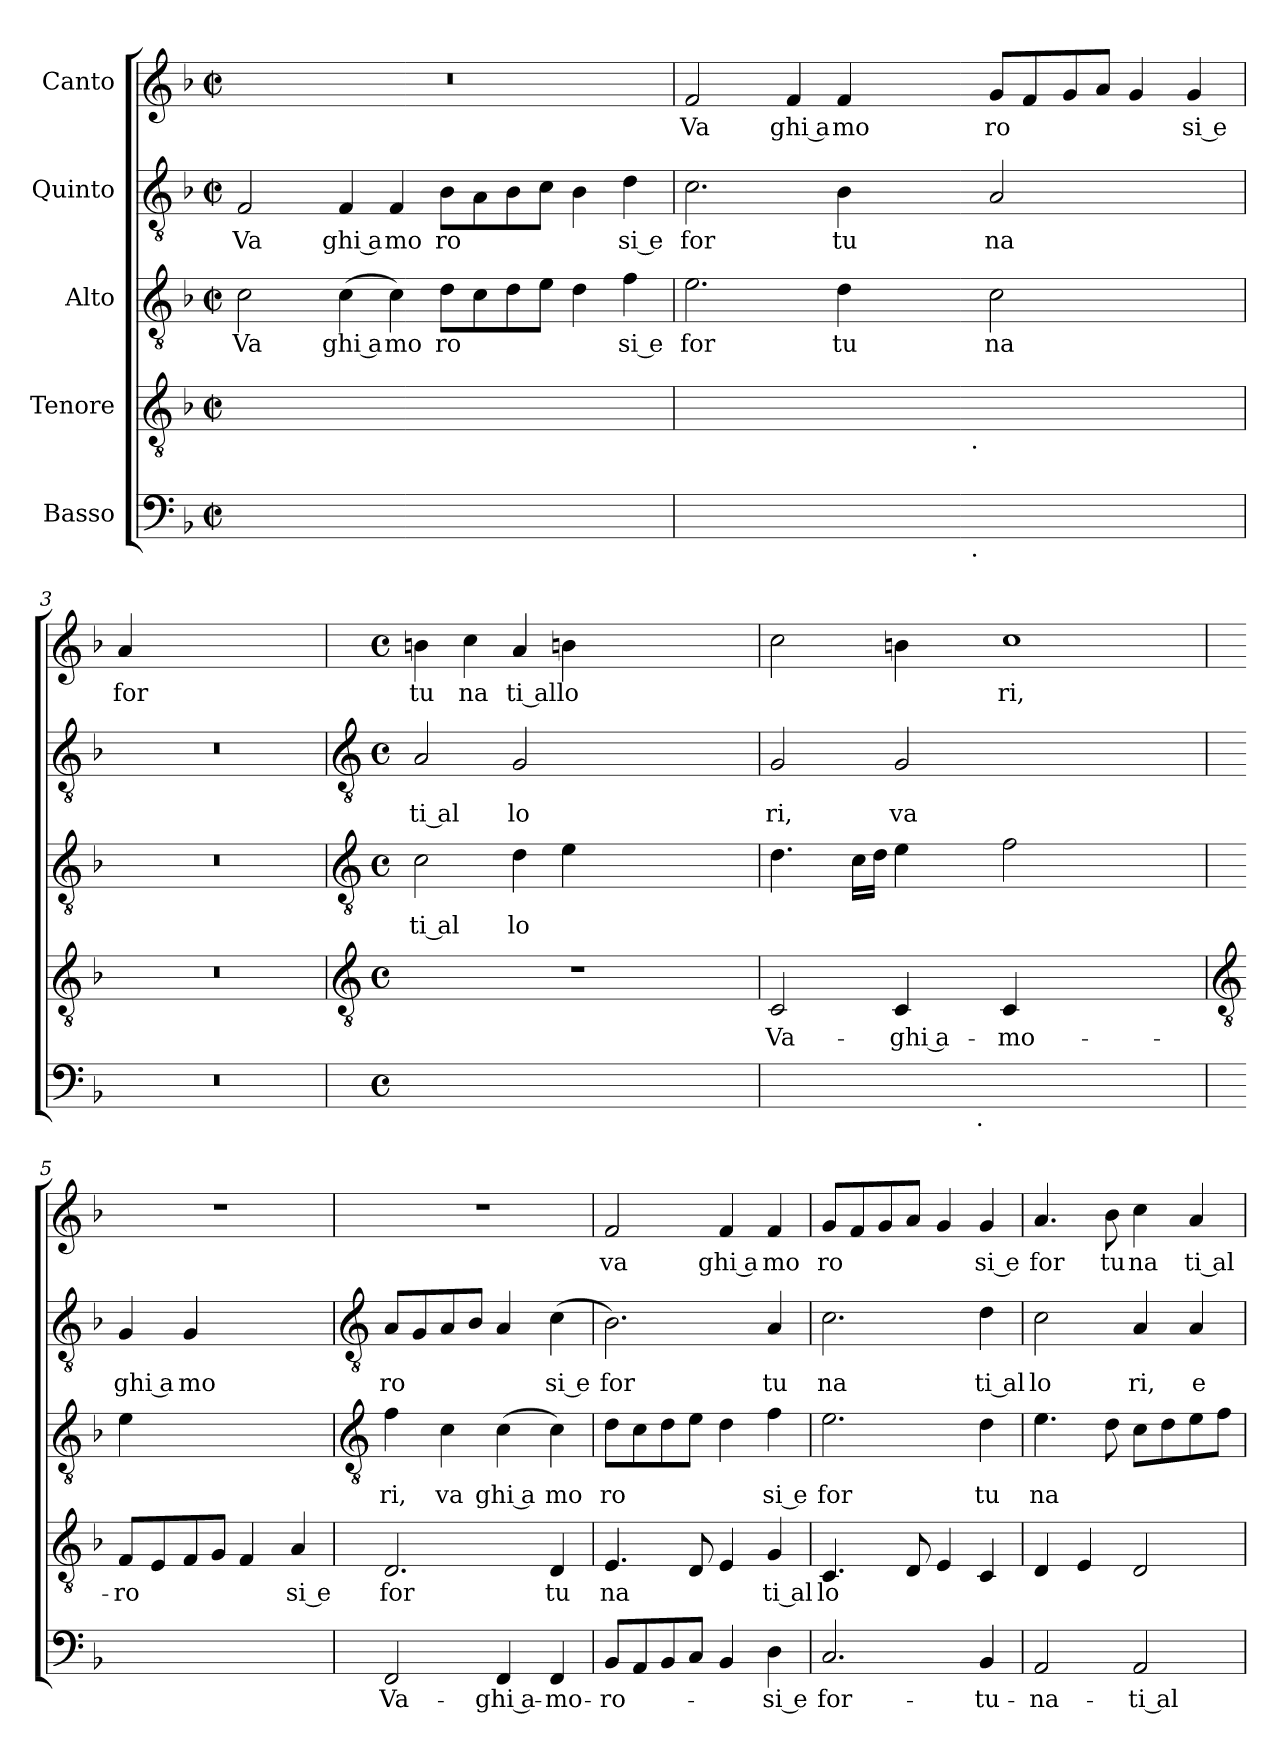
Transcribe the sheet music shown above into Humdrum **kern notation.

**kern	**text	**kern	**text	**kern	**text	**kern	**text	**kern	**text
*part5	*part5	*part4	*part4	*part3	*part3	*part2	*part2	*part1	*part1
*staff5	*staff5	*staff4	*staff4	*staff3	*staff3	*staff2	*staff2	*staff1	*staff1
*I"Basso	*	*I"Tenore	*	*I"Alto	*	*I"Quinto	*	*I"Canto	*
*clefF4	*	*clefGv2	*	*clefGv2	*	*clefGv2	*	*clefG2	*
*k[b-]	*	*k[b-]	*	*k[b-]	*	*k[b-]	*	*k[b-]	*
*F:	*	*F:	*	*F:	*	*F:	*	*F:	*
*M4/2	*	*M4/2	*	*M4/2	*	*M4/2	*	*M4/2	*
*met(c|)	*	*met(c|)	*	*met(c|)	*	*met(c|)	*	*met(c|)	*
=1	=1	=1	=1	=1	=1	=1	=1	=1	=1
!	!	!	!	!	!LO:LY:b	!	!LO:LY:b	!	!
4ryy	.	4ryy	.	2c\	Va	2F/	Va	0r	.
4ryy	.	4ryy	.	.	.	.	.	.	.
!	!	!	!	!	!LO:LY:b	!	!LO:LY:b	!	!
4ryy	.	4ryy	.	(>4c\	ghi a	4F/	ghi a	.	.
!	!	!	!	!	!LO:LY:b	!	!LO:LY:b	!	!
4ryy	.	4ryy	.	4c\)	mo	4F/	mo	.	.
!	!	!	!	!	!LO:LY:b	!	!LO:LY:b	!	!
4ryy	.	4ryy	.	8d\L	ro	8B-\L	ro	.	.
.	.	.	.	8c\	.	8A\	.	.	.
4ryy	.	4ryy	.	8d\	.	8B-\	.	.	.
.	.	.	.	8e\J	.	8c\J	.	.	.
4ryy	.	4ryy	.	4d\	.	4B-\	.	.	.
!	!	!	!	!	!LO:LY:b	!	!LO:LY:b	!	!
4ryy	.	4ryy	.	4f\	si e	4d\	si e	.	.
=2	=2	=2	=2	=2	=2	=2	=2	=2	=2
!	!	!	!	!	!LO:LY:b	!	!LO:LY:b	!	!LO:LY:b
4ryy	.	4ryy	.	2.e\	for	2.c\	for	2f/	Va
4ryy	.	4ryy	.	.	.	.	.	.	.
!	!	!	!	!	!	!	!	!	!LO:LY:b
4ryy	.	4ryy	.	.	.	.	.	4f/	ghi a
!	!	!	!	!	!LO:LY:b	!	!LO:LY:b	!	!LO:LY:b
64ryy	.	64ryy	.	4d\	tu	4B-\	tu	4f/	mo
64ryy	.	64ryy	.	.	.	.	.	.	.
64ryy	.	64ryy	.	.	.	.	.	.	.
64ryy	.	64ryy	.	.	.	.	.	.	.
64ryy	.	64ryy	.	.	.	.	.	.	.
64ryy	.	64ryy	.	.	.	.	.	.	.
64ryy	.	64ryy	.	.	.	.	.	.	.
64ryy	.	64ryy	.	.	.	.	.	.	.
64ryy	.	64ryy	.	.	.	.	.	.	.
64ryy	.	64ryy	.	.	.	.	.	.	.
64ryy	.	64ryy	.	.	.	.	.	.	.
64ryy	.	64ryy	.	.	.	.	.	.	.
64ryy	.	64ryy	.	.	.	.	.	.	.
64ryy	.	64ryy	.	.	.	.	.	.	.
!	!	!LO:TX:b:t=.	!	!	!	!	!	!	!
!LO:TX:b:t=.	!	!	!	!	!	!	!	!	!
64ryy	.	64ryy	.	.	.	.	.	.	.
4ryy	.	4ryy	.	.	.	.	.	.	.
!	!	!	!	!	!LO:LY:b	!	!LO:LY:b	!	!LO:LY:b
.	.	.	.	2c\	na	2A/	na	8g/L	ro
.	.	.	.	.	.	.	.	8f/	.
2ryy	.	2ryy	.	.	.	.	.	.	.
.	.	.	.	.	.	.	.	8g/	.
.	.	.	.	.	.	.	.	8a/J	.
.	.	.	.	2ryy	.	2ryy	.	4g/	.
4ryy	.	4ryy	.	.	.	.	.	.	.
!	!	!	!	!	!	!	!	!	!LO:LY:b
.	.	.	.	.	.	.	.	4g/	si e
64ryy	.	64ryy	.	.	.	.	.	.	.
=3	=3	=3	=3	=3	=3	=3	=3	=3	=3
!	!	!	!	!	!	!	!	!	!LO:LY:b
0r	.	0r	.	0r	.	0r	.	4a/	for
.	.	.	.	.	.	.	.	1..ryy	.
!!LO:LB:g=z
=4	=4	=4	=4	=4	=4	=4	=4	=4	=4
*	*	*clefGv2	*	*clefGv2	*	*clefGv2	*	*	*
*M4/4	*	*M4/4	*	*M4/4	*	*M4/4	*	*M4/4	*
*met(c)	*	*met(c)	*	*met(c)	*	*met(c)	*	*met(c)	*
!	!	!	!	!	!LO:LY:b	!	!LO:LY:b	!	!LO:LY:b
4ryy	.	4ryy	.	2c\	ti al	2A/	ti al	4bn\	tu
!	!	!	!	!	!	!	!	!	!LO:LY:b
4ryy	.	4ryy	.	.	.	.	.	4cc\	na
!	!	!	!	!	!LO:LY:b	!	!LO:LY:b	!	!LO:LY:b
4ryy	.	4ryy	.	4d\	lo	2G/	lo	4a/	ti al
!	!	!	!	!	!	!	!	!	!LO:LY:b
64ryy	.	64ryy	.	4e\	.	.	.	4bn\	lo
4ryy	.	1r	.	.	.	.	.	.	.
.	.	.	.	2ryy	.	2ryy	.	2ryy	.
2.ryy	.	.	.	.	.	.	.	.	.
.	.	.	.	4ryy	.	4ryy	.	4ryy	.
.	.	.	.	64ryy	.	64ryy	.	64ryy	.
=4A	=4A	=4A	=4A	=4A	=4A	=4A	=4A	=4A	=4A
!	!	!	!LO:LY:b	!	!	!	!LO:LY:b	!	!
4ryy	.	2C/	Va-	4.d\	.	2G/	ri,	2cc\	.
4ryy	.	.	.	.	.	.	.	.	.
.	.	.	.	16c\LL	.	.	.	.	.
.	.	.	.	16d\JJ	.	.	.	.	.
!	!	!	!LO:LY:b	!	!	!	!LO:LY:b	!	!
32ryy	.	4C/	-ghi a-	4e\	.	2G/	va	4bn\	.
32ryy	.	.	.	.	.	.	.	.	.
32ryy	.	.	.	.	.	.	.	.	.
32ryy	.	.	.	.	.	.	.	.	.
32ryy	.	.	.	.	.	.	.	.	.
32ryy	.	.	.	.	.	.	.	.	.
!LO:TX:b:t=.	!	!	!	!	!	!	!	!	!
32ryy	.	.	.	.	.	.	.	.	.
4ryy	.	.	.	.	.	.	.	.	.
!	!	!	!LO:LY:b	!	!	!	!	!	!LO:LY:b
.	.	4C/	-mo-	2f\	.	.	.	1cc	ri,
4ryy	.	.	.	.	.	.	.	.	.
.	.	2.ryy	.	.	.	2.ryy	.	.	.
2ryy	.	.	.	.	.	.	.	.	.
.	.	.	.	2ryy	.	.	.	.	.
32ryy	.	.	.	.	.	.	.	.	.
!!LO:LB:g=z
=5A	=5A	=5A	=5A	=5A	=5A	=5A	=5A	=5A	=5A
*	*	*clefGv2	*	*	*	*	*	*	*
!	!	!	!LO:LY:b	!	!	!	!LO:LY:b	!	!
4ryy	.	8F/L	-ro	4e\	.	4G/	ghi a	1r	.
.	.	8E/	.	.	.	.	.	.	.
!	!	!	!	!	!	!	!LO:LY:b	!	!
4ryy	.	8F/	.	2.ryy	.	4G/	mo	.	.
.	.	8G/J	.	.	.	.	.	.	.
32ryy	.	4F/	.	.	.	2ryy	.	.	.
4...ryy	.	.	.	.	.	.	.	.	.
!	!	!	!LO:LY:b	!	!	!	!	!	!
.	.	4A/	si e	.	.	.	.	.	.
!!LO:LB:g=z
=6	=6	=6	=6	=6	=6	=6	=6	=6	=6
*	*	*	*	*clefGv2	*	*clefGv2	*	*	*
!	!LO:LY:b	!	!LO:LY:b	!	!LO:LY:b	!	!LO:LY:b	!	!
2FF/	Va-	2.D/	for	4f\	ri,	8A/L	ro	1r	.
.	.	.	.	.	.	8G/	.	.	.
!	!	!	!	!	!LO:LY:b	!	!	!	!
.	.	.	.	4c\	va	8A/	.	.	.
.	.	.	.	.	.	8B-/J	.	.	.
!	!LO:LY:b	!	!	!	!LO:LY:b	!	!	!	!
4FF/	-ghi a-	.	.	(>4c\	ghi a	4A/	.	.	.
!	!LO:LY:b	!	!LO:LY:b	!	!LO:LY:b	!	!LO:LY:b	!	!
4FF/	-mo-	4D/	tu	4c\)	mo	(>4c\	si e	.	.
=7	=7	=7	=7	=7	=7	=7	=7	=7	=7
!	!LO:LY:b	!	!LO:LY:b	!	!LO:LY:b	!	!LO:LY:b	!	!LO:LY:b
8BB-/L	-ro-	4.E/	na	8d\L	ro	2.B-\)	for	2f/	va
8AA/	.	.	.	8c\	.	.	.	.	.
8BB-/	.	.	.	8d\	.	.	.	.	.
8C/J	.	8D/	.	8e\J	.	.	.	.	.
!	!	!	!	!	!	!	!	!	!LO:LY:b
4BB-/	.	4E/	.	4d\	.	.	.	4f/	ghi a
!	!LO:LY:b	!	!LO:LY:b	!	!LO:LY:b	!	!LO:LY:b	!	!LO:LY:b
4D\	-si e	4G/	ti al	4f\	si e	4A/	tu	4f/	mo
=8	=8	=8	=8	=8	=8	=8	=8	=8	=8
!	!LO:LY:b	!	!LO:LY:b	!	!LO:LY:b	!	!LO:LY:b	!	!LO:LY:b
2.C/	for-	4.C/	lo	2.e\	for	2.c\	na	8g/L	ro
.	.	.	.	.	.	.	.	8f/	.
.	.	.	.	.	.	.	.	8g/	.
.	.	8D/	.	.	.	.	.	8a/J	.
.	.	4E/	.	.	.	.	.	4g/	.
!	!LO:LY:b	!	!	!	!LO:LY:b	!	!LO:LY:b	!	!LO:LY:b
4BB-/	-tu-	4C/	.	4d\	tu	4d\	ti al	4g/	si e
=9	=9	=9	=9	=9	=9	=9	=9	=9	=9
!	!LO:LY:b	!	!	!	!LO:LY:b	!	!LO:LY:b	!	!LO:LY:b
2AA/	-na-	4D/	.	4.e\	na	2c\	lo	4.a/	for
.	.	4E/	.	.	.	.	.	.	.
!	!	!	!	!	!	!	!	!	!LO:LY:b
.	.	.	.	8d\	.	.	.	8b-\	tu
!	!LO:LY:b	!	!	!	!	!	!LO:LY:b	!	!LO:LY:b
2AA/	-ti al-	2D/	.	8c\L	.	4A/	ri,	4cc\	na
.	.	.	.	8d\	.	.	.	.	.
!	!	!	!	!	!	!	!LO:LY:b	!	!LO:LY:b
.	.	.	.	8e\	.	4A/	e	4a/	ti al
.	.	.	.	8f\J	.	.	.	.	.
=	=	=	=	=	=	=	=	=	=
*-	*-	*-	*-	*-	*-	*-	*-	*-	*-
